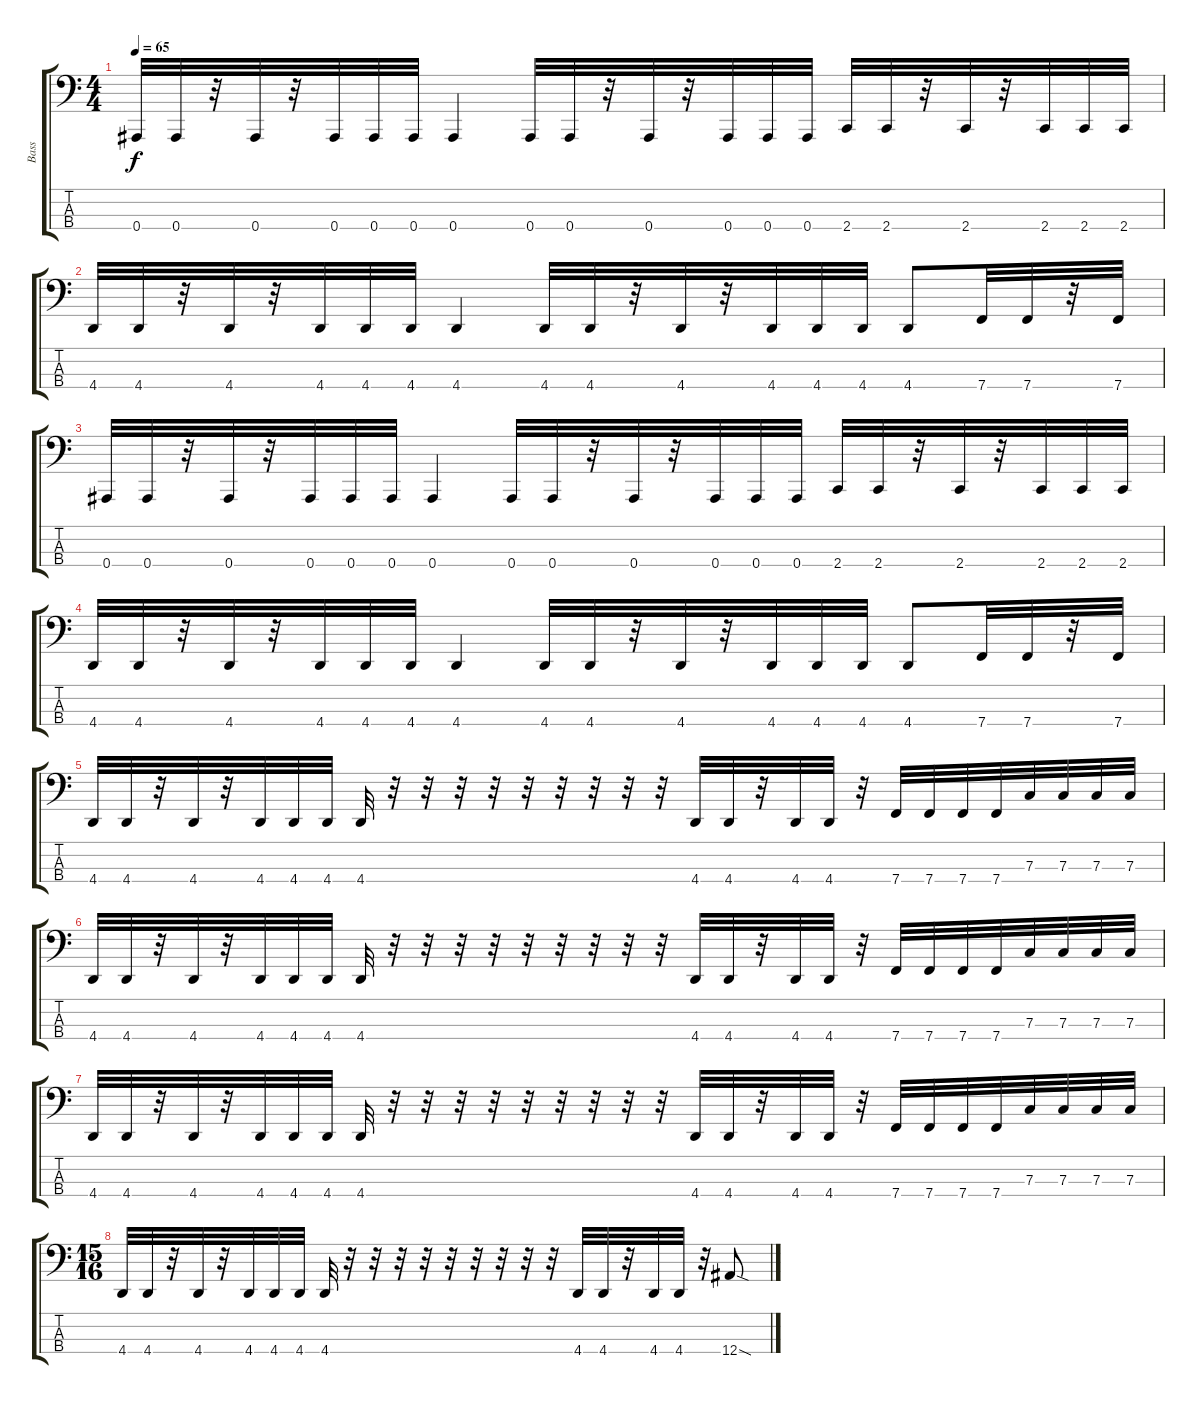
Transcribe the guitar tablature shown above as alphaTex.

\track ("Bass" "Bass") {instrument electricbassfinger}
\staff {score tabs}
\tuning (Eb2 Bb1 F1 Bb0) {hide}
\ts (4 4)
\tempo 65
\clef f4
\ks c
0.4.32{dy f} 0.4.32 r.32 0.4.32 r.32 0.4.32 0.4.32 0.4.32 0.4.4 0.4.32 0.4.32 r.32 0.4.32 r.32 0.4.32 0.4.32 0.4.32 2.4.32 2.4.32 r.32 2.4.32 r.32 2.4.32 2.4.32 2.4.32 |
4.4.32 4.4.32 r.32 4.4.32 r.32 4.4.32 4.4.32 4.4.32 4.4.4 4.4.32 4.4.32 r.32 4.4.32 r.32 4.4.32 4.4.32 4.4.32 4.4.8 7.4.32 7.4.32 r.32 7.4.32 |
0.4.32 0.4.32 r.32 0.4.32 r.32 0.4.32 0.4.32 0.4.32 0.4.4 0.4.32 0.4.32 r.32 0.4.32 r.32 0.4.32 0.4.32 0.4.32 2.4.32 2.4.32 r.32 2.4.32 r.32 2.4.32 2.4.32 2.4.32 |
4.4.32 4.4.32 r.32 4.4.32 r.32 4.4.32 4.4.32 4.4.32 4.4.4 4.4.32 4.4.32 r.32 4.4.32 r.32 4.4.32 4.4.32 4.4.32 4.4.8 7.4.32 7.4.32 r.32 7.4.32 |
4.4.32 4.4.32 r.32 4.4.32 r.32 4.4.32 4.4.32 4.4.32 4.4.32 r.32 r.32 r.32 r.32 r.32 r.32 r.32 r.32 r.32 4.4.32 4.4.32 r.32 4.4.32 4.4.32 r.32 7.4.32 7.4.32 7.4.32 7.4.32 7.3.32 7.3.32 7.3.32 7.3.32 |
4.4.32 4.4.32 r.32 4.4.32 r.32 4.4.32 4.4.32 4.4.32 4.4.32 r.32 r.32 r.32 r.32 r.32 r.32 r.32 r.32 r.32 4.4.32 4.4.32 r.32 4.4.32 4.4.32 r.32 7.4.32 7.4.32 7.4.32 7.4.32 7.3.32 7.3.32 7.3.32 7.3.32 |
4.4.32 4.4.32 r.32 4.4.32 r.32 4.4.32 4.4.32 4.4.32 4.4.32 r.32 r.32 r.32 r.32 r.32 r.32 r.32 r.32 r.32 4.4.32 4.4.32 r.32 4.4.32 4.4.32 r.32 7.4.32 7.4.32 7.4.32 7.4.32 7.3.32 7.3.32 7.3.32 7.3.32 |
\ts (15 16)
4.4.32 4.4.32 r.32 4.4.32 r.32 4.4.32 4.4.32 4.4.32 4.4.32 r.32 r.32 r.32 r.32 r.32 r.32 r.32 r.32 r.32 4.4.32 4.4.32 r.32 4.4.32 4.4.32 r.32 12.4{sod}.8
